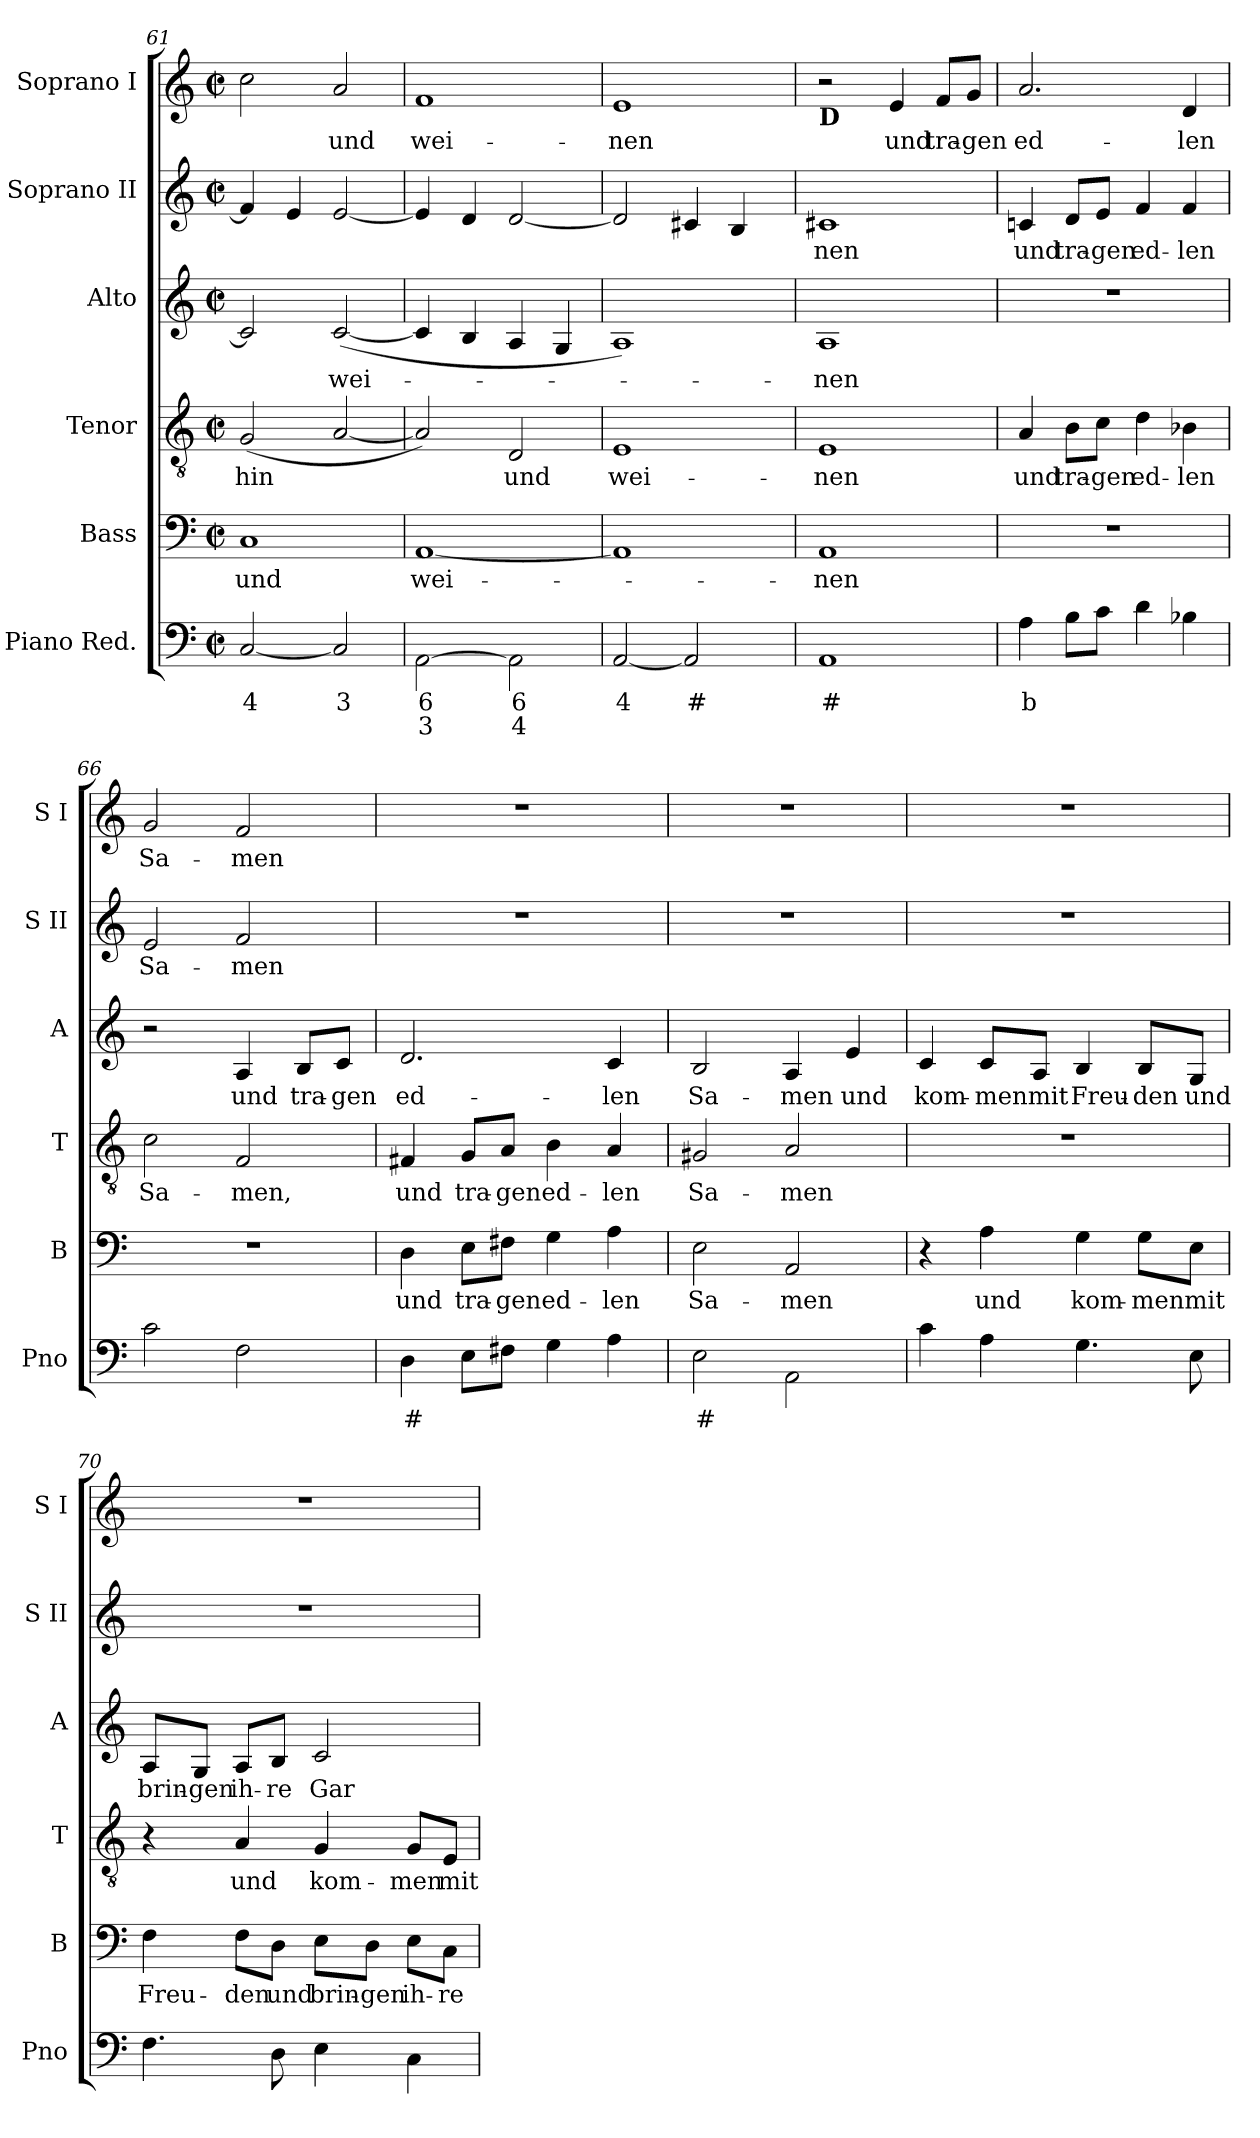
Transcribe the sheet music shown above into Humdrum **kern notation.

**kern	**text	**text	**kern	**text	**kern	**text	**kern	**text	**kern	**text	**kern	**text
*part6	*part6	*part6	*part5	*part5	*part4	*part4	*part3	*part3	*part2	*part2	*part1	*part1
*staff6	*staff6	*staff6	*staff5	*staff5	*staff4	*staff4	*staff3	*staff3	*staff2	*staff2	*staff1	*staff1
*I"Piano Red.	*	*	*I"Bass	*	*I"Tenor	*	*I"Alto	*	*I"Soprano II	*	*I"Soprano I	*
*I'Pno	*	*	*I'B	*	*I'T	*	*I'A	*	*I'S II	*	*I'S I	*
*clefF4	*	*	*clefF4	*	*clefGv2	*	*clefG2	*	*clefG2	*	*clefG2	*
*	*	*	*ITrd7c12	*	*ITrd7c12	*	*	*	*	*	*	*
*k[]	*	*	*k[]	*	*k[]	*	*k[]	*	*k[]	*	*k[]	*
*M2/2	*	*	*M2/2	*	*M2/2	*	*M2/2	*	*M2/2	*	*M2/2	*
*met(c|)	*	*	*met(c|)	*	*met(c|)	*	*met(c|)	*	*met(c|)	*	*met(c|)	*
=61	=61	=61	=61	=61	=61	=61	=61	=61	=61	=61	=61	=61
[2C/	4	.	1CC	und	(<2GG/	hin	2c/]	.	4f/]	.	2cc\	.
.	.	.	.	.	.	.	.	.	4e/	.	.	.
2C/]	3	.	.	.	[2AA/	.	(<[2c/	wei-	[2e/	.	2a/	und
=62	=62	=62	=62	=62	=62	=62	=62	=62	=62	=62	=62	=62
[2AA\	6	3	[1AAA	wei-	2AA/])	.	4c/]	.	4e/]	.	1f	wei-
.	.	.	.	.	.	.	4B/	.	4d/	.	.	.
2AA\]	6	4	.	.	2DD/	und	4A/	.	[2d/	.	.	.
.	.	.	.	.	.	.	4G/	.	.	.	.	.
=63	=63	=63	=63	=63	=63	=63	=63	=63	=63	=63	=63	=63
[2AA/	4	.	1AAA]	.	1EE	wei-	1A)	.	2d/]	.	1e	-nen
2AA/]	#	.	.	.	.	.	.	.	4c#X/	.	.	.
.	.	.	.	.	.	.	.	.	4B/	.	.	.
=64	=64	=64	=64	=64	=64	=64	=64	=64	=64	=64	=64	=64
!	!	!	!	!	!	!	!	!	!	!	!LO:TX:b:B:t=D	!
1AA	#	.	1AAA	-nen	1EE	-nen	1A	-nen	1c#X	-nen	2r	.
.	.	.	.	.	.	.	.	.	.	.	4e/	und
.	.	.	.	.	.	.	.	.	.	.	8f/L	tra-
.	.	.	.	.	.	.	.	.	.	.	8g/J	-gen
=65	=65	=65	=65	=65	=65	=65	=65	=65	=65	=65	=65	=65
4A\	b	.	1r	.	4AA/	und	1r	.	4cn/	und	2.a/	ed-
8B\L	.	.	.	.	8BB\L	tra-	.	.	8d/L	tra-	.	.
8c\J	.	.	.	.	8C\J	-gen	.	.	8e/J	-gen	.	.
4d\	.	.	.	.	4D\	ed-	.	.	4f/	ed-	.	.
4B-X\	.	.	.	.	4BB-X\	-len	.	.	4f/	-len	4d/	-len
=66	=66	=66	=66	=66	=66	=66	=66	=66	=66	=66	=66	=66
2c\	.	.	1r	.	2C\	Sa-	2r	.	2e/	Sa-	2g/	Sa-
2F\	.	.	.	.	2FF/	-men,	4A/	und	2f/	-men	2f/	-men
.	.	.	.	.	.	.	8B/L	tra-	.	.	.	.
.	.	.	.	.	.	.	8c/J	-gen	.	.	.	.
=67	=67	=67	=67	=67	=67	=67	=67	=67	=67	=67	=67	=67
4D\	#	.	4DD\	und	4FF#X/	und	2.d/	ed-	1r	.	1r	.
8E\L	.	.	8EE\L	tra-	8GG/L	tra-	.	.	.	.	.	.
8F#X\J	.	.	8FF#X\J	-gen	8AA/J	-gen	.	.	.	.	.	.
4G\	.	.	4GG\	ed-	4BB\	ed-	.	.	.	.	.	.
4A\	.	.	4AA\	-len	4AA/	-len	4c/	-len	.	.	.	.
=68	=68	=68	=68	=68	=68	=68	=68	=68	=68	=68	=68	=68
2E\	#	.	2EE\	Sa-	2GG#X/	Sa-	2B/	Sa-	1r	.	1r	.
2AA\	.	.	2AAA/	-men	2AA/	-men	4A/	-men	.	.	.	.
.	.	.	.	.	.	.	4e/	und	.	.	.	.
=69	=69	=69	=69	=69	=69	=69	=69	=69	=69	=69	=69	=69
4c\	.	.	4r	.	1r	.	4c/	kom-	1r	.	1r	.
4A\	.	.	4AA\	und	.	.	8c/L	-men	.	.	.	.
.	.	.	.	.	.	.	8A/J	mit	.	.	.	.
4.G\	.	.	4GG\	kom-	.	.	4B/	Freu-	.	.	.	.
.	.	.	8GG\L	-men	.	.	8B/L	-den	.	.	.	.
8E\	.	.	8EE\J	mit	.	.	8G/J	und	.	.	.	.
=70	=70	=70	=70	=70	=70	=70	=70	=70	=70	=70	=70	=70
4.F\	.	.	4FF\	Freu-	4r	.	8A/L	brin-	1r	.	1r	.
.	.	.	.	.	.	.	8G/J	-gen	.	.	.	.
.	.	.	8FF\L	-den	4AA/	und	8A/L	ih-	.	.	.	.
8D\	.	.	8DD\J	und	.	.	8B/J	-re	.	.	.	.
4E\	.	.	8EE\L	brin-	4GG/	kom-	2c/	Gar-	.	.	.	.
.	.	.	8DD\J	-gen	.	.	.	.	.	.	.	.
4C\	.	.	8EE\L	ih-	8GG/L	-men	.	.	.	.	.	.
.	.	.	8CC\J	-re	8EE/J	mit	.	.	.	.	.	.
=	=	=	=	=	=	=	=	=	=	=	=	=
*-	*-	*-	*-	*-	*-	*-	*-	*-	*-	*-	*-	*-
